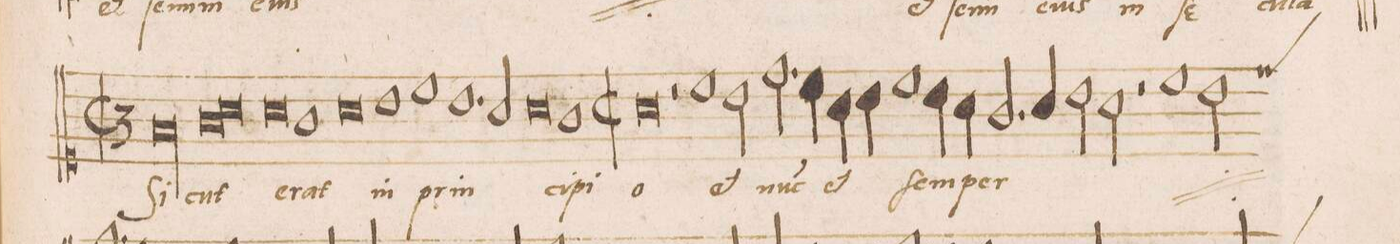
**kern	**text
*I"DISCANTVS	*
*clefC1	*
*k[]	*
*met(c|)	*
*M3/1	*
00.f	Si-
=202	=202
=203	=203
*lig	*
0.g	-cut
=204	=204
*lig	*
0.a	.
=205	=205
0a	e-
1g	-rat
=206	=206
0a	ni
1b	.
=207	=207
1cc	prin-
1.b	.
2a/	.
=208	=208
0a	-ci-
1g#X	-pi-
=209	=209
*M2/1	*
*met(c|)	*
0a	-o
=210	=210
2r	.
1cc	et
2b\	nu(nc)
=211	=211
2.dd\	et
4cc\	.
4a\	.
4b\	.
1cc\	ſem-
=212	=212
4b\	.
4a\	.
2.g/	-per
4a/	.
=213	=213
2b\	.
2a\	.
2r	.
*	*ij
1cc	et
=214	=214
*custos:dd	*
2b\	.
*-	*-
